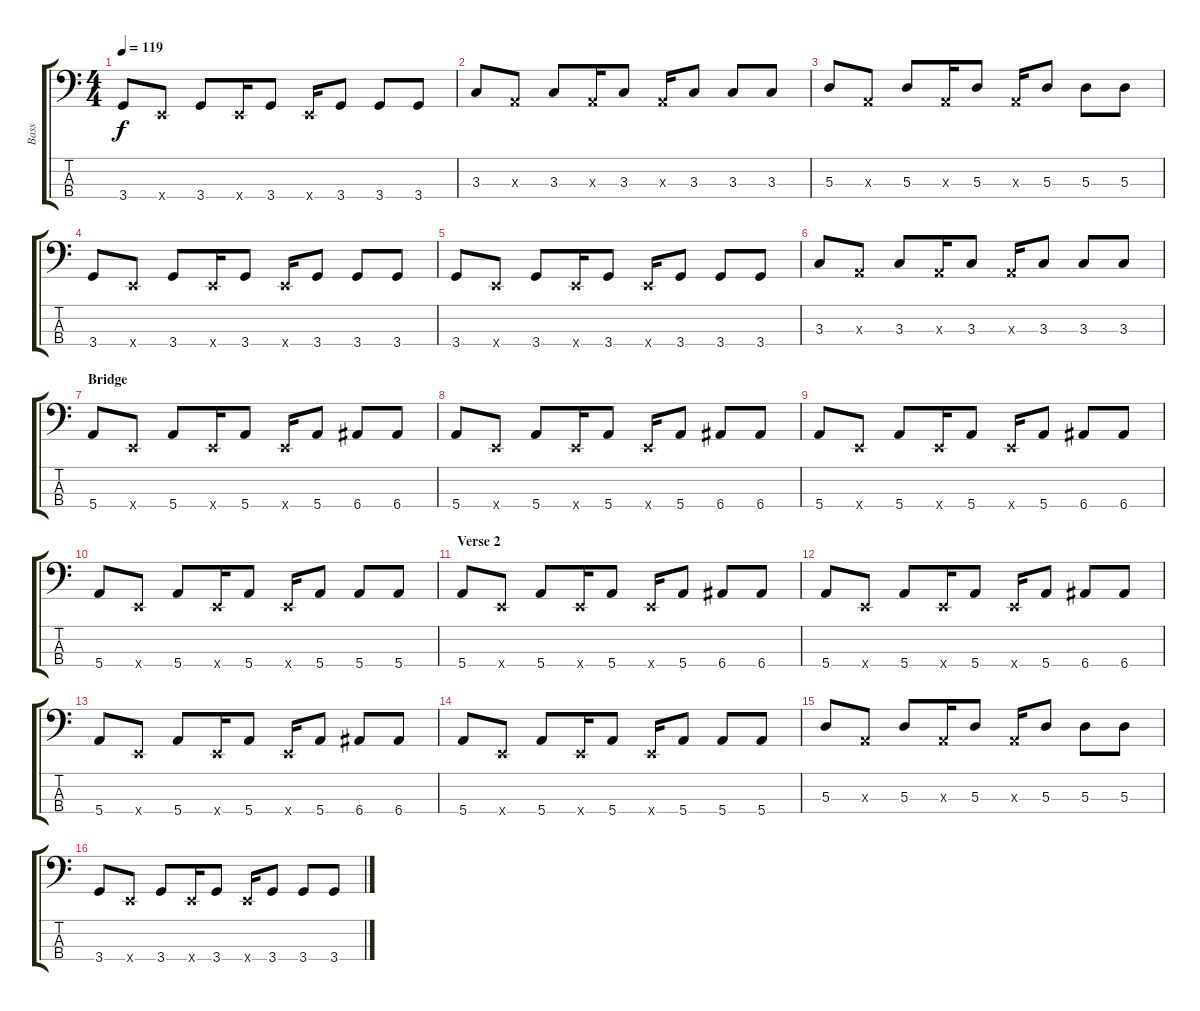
\track ("Bass" "Bass") {instrument electricbasspick}
\staff {score tabs}
\tuning (G2 D2 A1 E1) {hide}
\ts (4 4)
\tempo 119
\clef f4
\ks c
3.4.8{dy f} 0.4{x}.8 3.4.8 0.4{x}.16 3.4.8 0.4{x}.16 3.4.8 3.4.8 3.4.8 |
3.3.8 0.3{x}.8 3.3.8 0.3{x}.16 3.3.8 0.3{x}.16 3.3.8 3.3.8 3.3.8 |
5.3.8 0.3{x}.8 5.3.8 0.3{x}.16 5.3.8 0.3{x}.16 5.3.8 5.3.8 5.3.8 |
3.4.8 0.4{x}.8 3.4.8 0.4{x}.16 3.4.8 0.4{x}.16 3.4.8 3.4.8 3.4.8 |
3.4.8 0.4{x}.8 3.4.8 0.4{x}.16 3.4.8 0.4{x}.16 3.4.8 3.4.8 3.4.8 |
3.3.8 0.3{x}.8 3.3.8 0.3{x}.16 3.3.8 0.3{x}.16 3.3.8 3.3.8 3.3.8 |
\section ("" "Bridge")
5.4.8 0.4{x}.8 5.4.8 0.4{x}.16 5.4.8 0.4{x}.16 5.4.8 6.4.8 6.4.8 |
5.4.8 0.4{x}.8 5.4.8 0.4{x}.16 5.4.8 0.4{x}.16 5.4.8 6.4.8 6.4.8 |
5.4.8 0.4{x}.8 5.4.8 0.4{x}.16 5.4.8 0.4{x}.16 5.4.8 6.4.8 6.4.8 |
5.4.8 0.4{x}.8 5.4.8 0.4{x}.16 5.4.8 0.4{x}.16 5.4.8 5.4.8 5.4.8 |
\section ("" "Verse 2")
5.4.8 0.4{x}.8 5.4.8 0.4{x}.16 5.4.8 0.4{x}.16 5.4.8 6.4.8 6.4.8 |
5.4.8 0.4{x}.8 5.4.8 0.4{x}.16 5.4.8 0.4{x}.16 5.4.8 6.4.8 6.4.8 |
5.4.8 0.4{x}.8 5.4.8 0.4{x}.16 5.4.8 0.4{x}.16 5.4.8 6.4.8 6.4.8 |
5.4.8 0.4{x}.8 5.4.8 0.4{x}.16 5.4.8 0.4{x}.16 5.4.8 5.4.8 5.4.8 |
5.3.8 0.3{x}.8 5.3.8 0.3{x}.16 5.3.8 0.3{x}.16 5.3.8 5.3.8 5.3.8 |
3.4.8 0.4{x}.8 3.4.8 0.4{x}.16 3.4.8 0.4{x}.16 3.4.8 3.4.8 3.4.8
